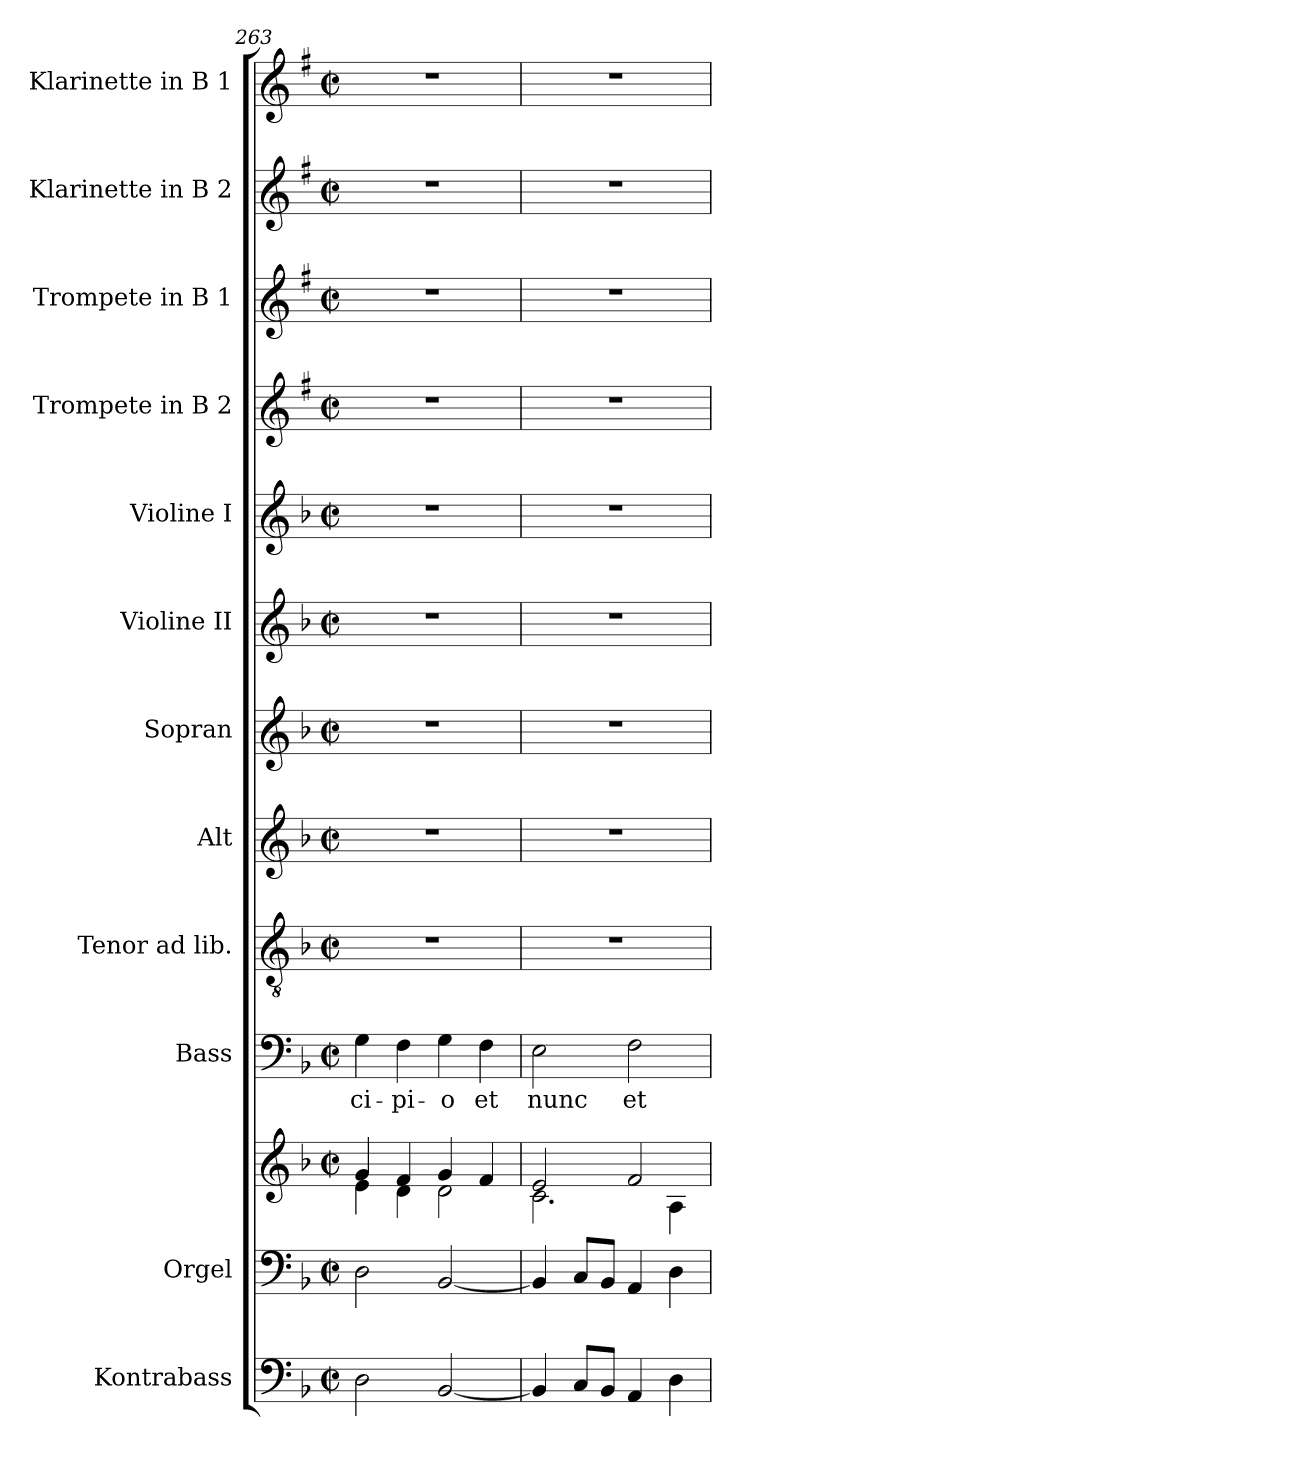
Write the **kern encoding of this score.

**kern	**kern	**kern	**kern	**text	**kern	**kern	**kern	**kern	**kern	**kern	**kern	**kern	**kern
*part12	*part11	*part11	*part10	*part10	*part9	*part8	*part7	*part6	*part5	*part4	*part3	*part2	*part1
*staff13	*staff12	*staff11	*staff10	*staff10	*staff9	*staff8	*staff7	*staff6	*staff5	*staff4	*staff3	*staff2	*staff1
*I"Kontrabass	*I"Orgel	*	*I"Bass	*	*I"Tenor ad lib.	*I"Alt	*I"Sopran	*I"Violine II	*I"Violine I	*I"Trompete in B 2	*I"Trompete in B 1	*I"Klarinette in B 2	*I"Klarinette in B 1
*I'Kb.	*I'Org.	*	*I'B	*	*I'T	*I'A	*I'S	*I'Vl. II	*I'Vl. I	*	*	*	*
*clefF4	*clefF4	*clefG2	*clefF4	*	*clefGv2	*clefG2	*clefG2	*clefG2	*clefG2	*clefG2	*clefG2	*clefG2	*clefG2
*ITrd7c12	*	*	*	*	*	*	*	*	*	*ITrd1c2	*ITrd1c2	*ITrd1c2	*ITrd1c2
*k[b-]	*k[b-]	*k[b-]	*k[b-]	*	*k[b-]	*k[b-]	*k[b-]	*k[b-]	*k[b-]	*k[b-]	*k[b-]	*k[b-]	*k[b-]
*F:	*F:	*F:	*F:	*	*F:	*F:	*F:	*F:	*F:	*F:	*F:	*F:	*F:
*M2/2	*M2/2	*M2/2	*M2/2	*	*M2/2	*M2/2	*M2/2	*M2/2	*M2/2	*M2/2	*M2/2	*M2/2	*M2/2
*met(c|)	*met(c|)	*met(c|)	*met(c|)	*	*met(c|)	*met(c|)	*met(c|)	*met(c|)	*met(c|)	*met(c|)	*met(c|)	*met(c|)	*met(c|)
=263	=263	=263	=263	=263	=263	=263	=263	=263	=263	=263	=263	=263	=263
*	*	*^	*	*	*	*	*	*	*	*	*	*	*
!	!	!	!	!	!LO:LY:b	!	!	!	!	!	!	!	!	!
2DD\	2D\	4g/	4e\	4G\	-ci-	1r	1r	1r	1r	1r	1r	1r	1r	1r
!	!	!	!	!	!LO:LY:b	!	!	!	!	!	!	!	!	!
.	.	4f/	4d\	4F\	-pi-	.	.	.	.	.	.	.	.	.
!	!	!	!	!	!LO:LY:b	!	!	!	!	!	!	!	!	!
[2BBB-/	[2BB-/	4g/	2d\	4G\	-o	.	.	.	.	.	.	.	.	.
!	!	!	!	!	!LO:LY:b	!	!	!	!	!	!	!	!	!
.	.	4f/	.	4F\	et	.	.	.	.	.	.	.	.	.
!!LO:PB:g=z
=264	=264	=264	=264	=264	=264	=264	=264	=264	=264	=264	=264	=264	=264	=264
!	!	!	!	!	!LO:LY:b	!	!	!	!	!	!	!	!	!
4BBB-/]	4BB-/]	2e/	2.c\	2E\	nunc	1r	1r	1r	1r	1r	1r	1r	1r	1r
8CC/L	8C/L	.	.	.	.	.	.	.	.	.	.	.	.	.
8BBB-/J	8BB-/J	.	.	.	.	.	.	.	.	.	.	.	.	.
!	!	!	!	!	!LO:LY:b	!	!	!	!	!	!	!	!	!
4AAA/	4AA/	2f/	.	2F\	et	.	.	.	.	.	.	.	.	.
4DD\	4D\	.	4A\	.	.	.	.	.	.	.	.	.	.	.
*	*	*v	*v	*	*	*	*	*	*	*	*	*	*	*
=	=	=	=	=	=	=	=	=	=	=	=	=	=
*-	*-	*-	*-	*-	*-	*-	*-	*-	*-	*-	*-	*-	*-
